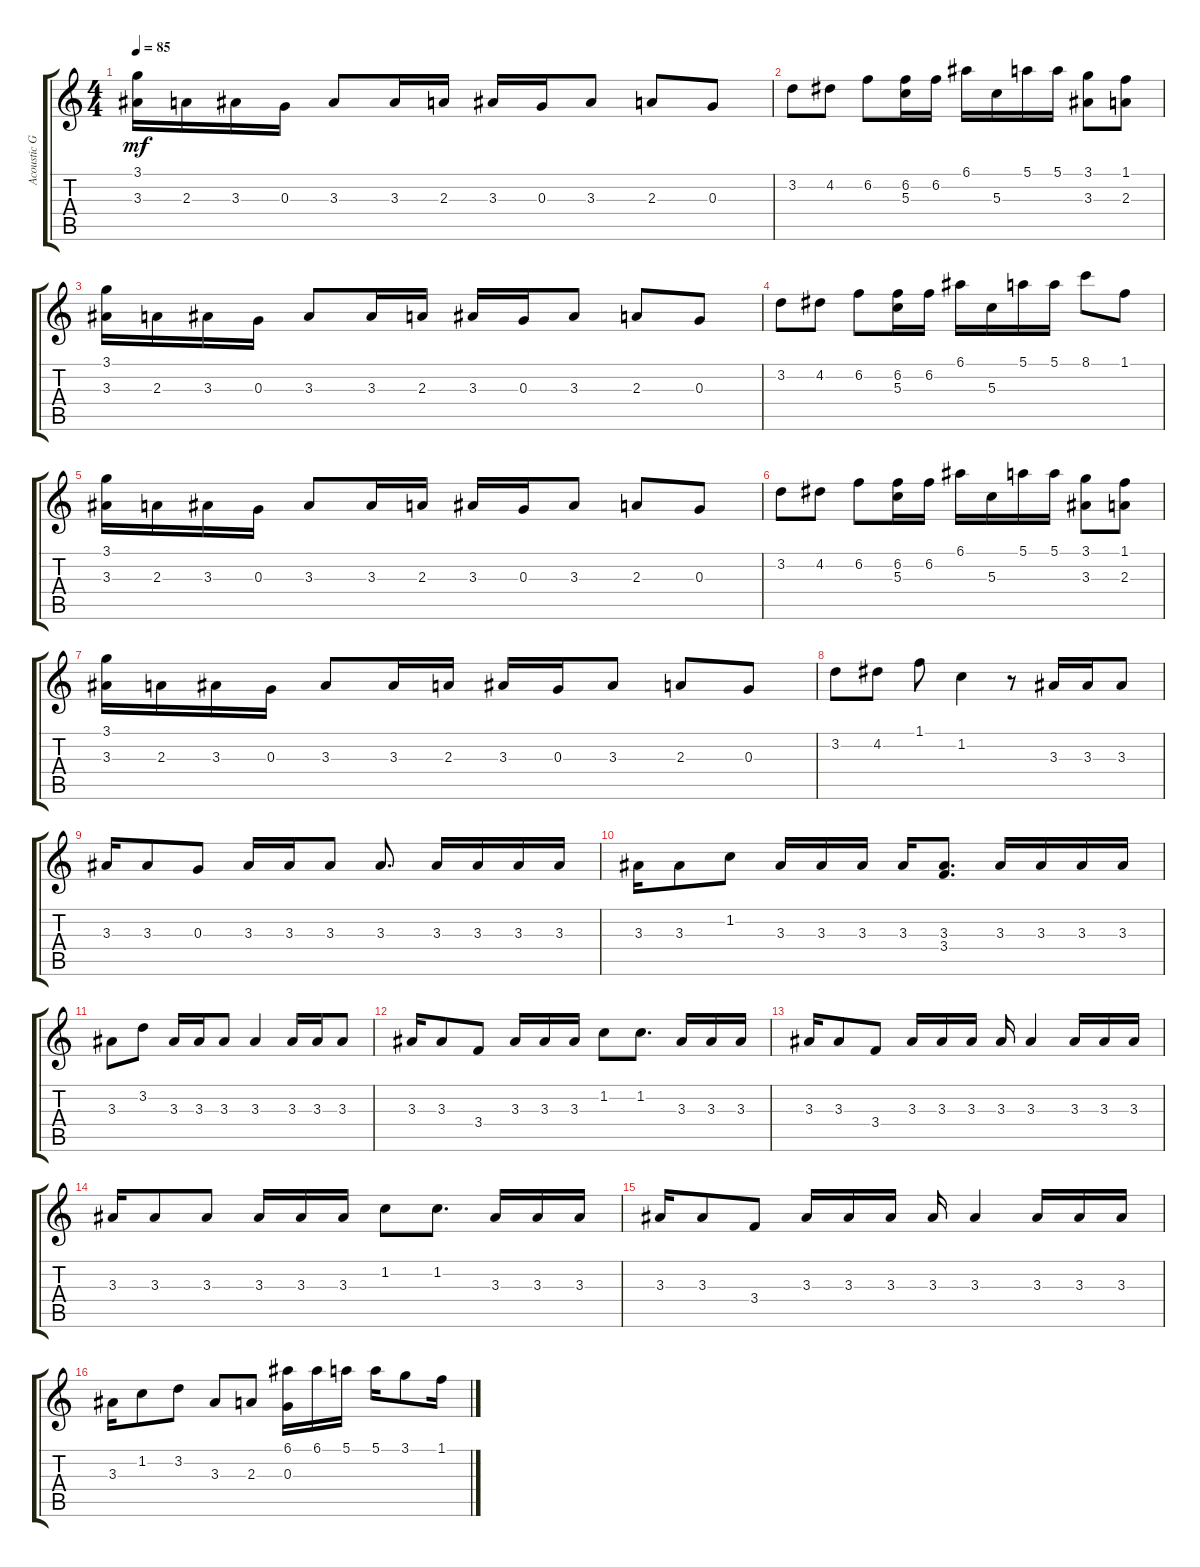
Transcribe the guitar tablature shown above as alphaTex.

\track ("Acoustic Guitar 2" "Acoustic G") {instrument acousticguitarsteel}
\staff {score tabs}
\tuning (E4 B3 G3 D3 A2 E2) {hide}
\ts (4 4)
\tempo 85
\clef g2
\ks c
(3.1 3.3).16{dy mf} 2.3.16 3.3.16 0.3.16 3.3.8 3.3.16 2.3.16 3.3.16 0.3.16 3.3.8 2.3.8 0.3.8 |
3.2.8 4.2.8 6.2.8 (6.2 5.3).16 6.2.16 6.1.16 5.3.16 5.1.16 5.1.16 (3.1 3.3).8 (1.1 2.3).8 |
(3.1 3.3).16 2.3.16 3.3.16 0.3.16 3.3.8 3.3.16 2.3.16 3.3.16 0.3.16 3.3.8 2.3.8 0.3.8 |
3.2.8 4.2.8 6.2.8 (6.2 5.3).16 6.2.16 6.1.16 5.3.16 5.1.16 5.1.16 8.1.8 1.1.8 |
(3.1 3.3).16 2.3.16 3.3.16 0.3.16 3.3.8 3.3.16 2.3.16 3.3.16 0.3.16 3.3.8 2.3.8 0.3.8 |
3.2.8 4.2.8 6.2.8 (6.2 5.3).16 6.2.16 6.1.16 5.3.16 5.1.16 5.1.16 (3.1 3.3).8 (1.1 2.3).8 |
(3.1 3.3).16 2.3.16 3.3.16 0.3.16 3.3.8 3.3.16 2.3.16 3.3.16 0.3.16 3.3.8 2.3.8 0.3.8 |
3.2.8 4.2.8 1.1.8 1.2.4 r.8 3.3.16 3.3.16 3.3.8 |
3.3.16 3.3.8 0.3.8 3.3.16 3.3.16 3.3.8 3.3.8{d} 3.3.16 3.3.16 3.3.16 3.3.16 |
3.3.16 3.3.8 1.2.8 3.3.16 3.3.16 3.3.16 3.3.16 (3.3 3.4).8{d} 3.3.16 3.3.16 3.3.16 3.3.16 |
3.3.8 3.2.8 3.3.16 3.3.16 3.3.8 3.3.4 3.3.16 3.3.16 3.3.8 |
3.3.16 3.3.8 3.4.8 3.3.16 3.3.16 3.3.16 1.2.8 1.2.8{d} 3.3.16 3.3.16 3.3.16 |
3.3.16 3.3.8 3.4.8 3.3.16 3.3.16 3.3.16 3.3.16 3.3.4 3.3.16 3.3.16 3.3.16 |
3.3.16 3.3.8 3.3.8 3.3.16 3.3.16 3.3.16 1.2.8 1.2.8{d} 3.3.16 3.3.16 3.3.16 |
3.3.16 3.3.8 3.4.8 3.3.16 3.3.16 3.3.16 3.3.16 3.3.4 3.3.16 3.3.16 3.3.16 |
3.3.16 1.2.8 3.2.8 3.3.8 2.3.8 (6.1 0.3).16 6.1.16 5.1.16 5.1.16 3.1.8 1.1.16
